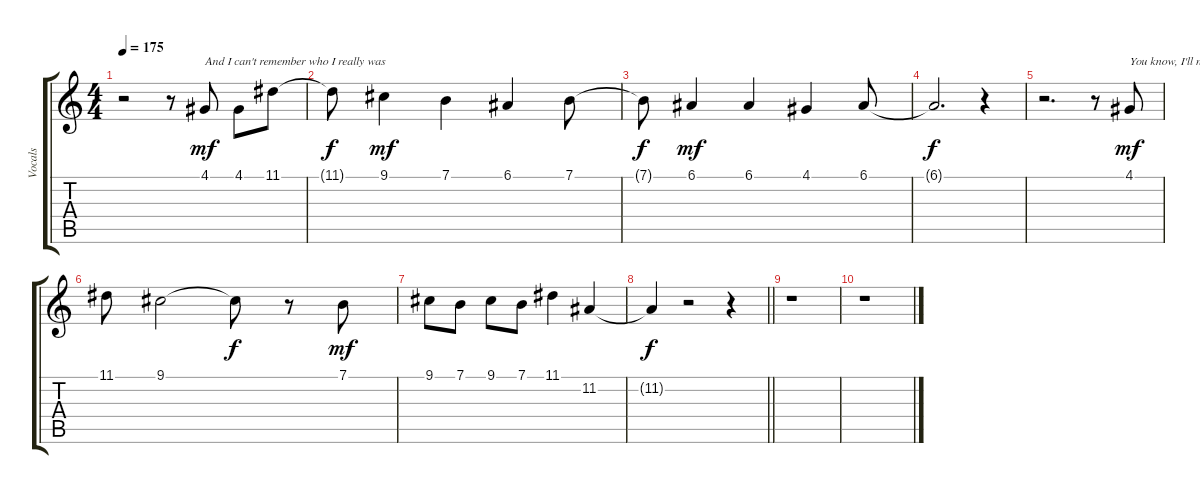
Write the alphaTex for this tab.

\track ("Vocals" "Vocals") {instrument clarinet}
\staff {score tabs}
\tuning (E4 B3 G3 D3 A2 E2) {hide}
\ts (4 4)
\tempo 175
\clef g2
\ks c
r.2{dy f} r.8 4.1.8{txt "And I can't remember who I really was" dy mf} 4.1.8 11.1.8 |
11.1{t}.8{dy f} 9.1.4{dy mf} 7.1.4 6.1.4 7.1.8 |
7.1{t}.8{dy f} 6.1.4{dy mf} 6.1.4 4.1.4 6.1.8 |
6.1{t}.2{d dy f} r.4 |
r.2{d} r.8 4.1.8{txt "You know, I'll never have a nice day" dy mf} |
11.1.8 9.1.2 9.1{t}.8{dy f} r.8 7.1.8{dy mf} |
9.1.8 7.1.8 9.1.8 7.1.8 11.1.4 11.2.4 |
\barLineRight lightlight
11.2{t}.4{dy f} r.2 r.4 |
r.1 |
r.1
